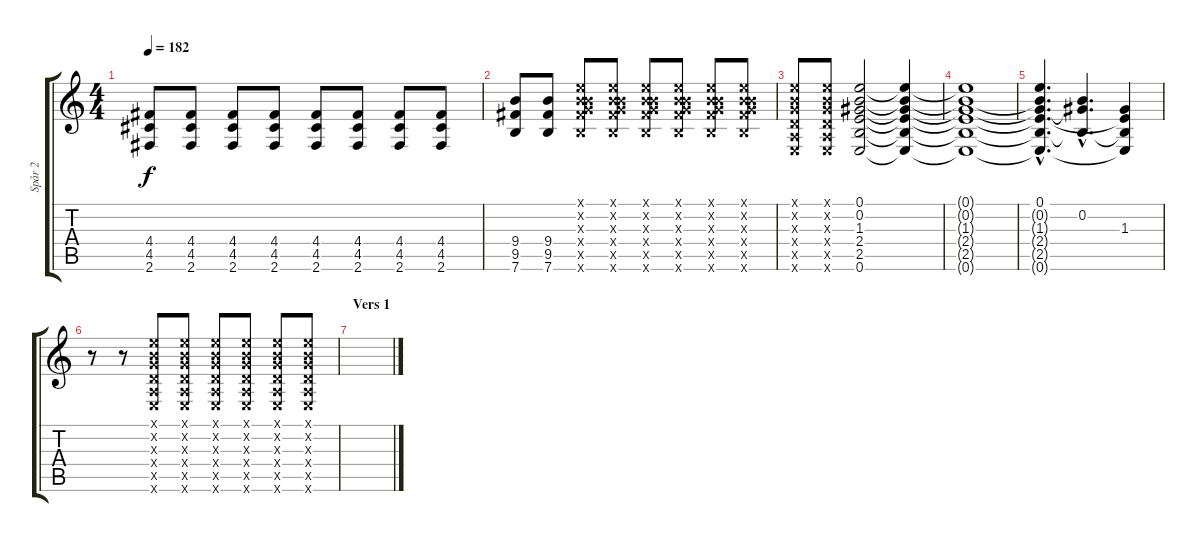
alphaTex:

\track ("Spår 2" "Spår 2") {instrument distortionguitar}
\staff {score tabs}
\tuning (E4 B3 G3 D3 A2 E2) {hide}
\ts (4 4)
\tempo 182
\clef g2
\ks c
(4.4 4.5 2.6).8{dy f} (4.4 4.5 2.6).8 (4.4 4.5 2.6).8 (4.4 4.5 2.6).8 (4.4 4.5 2.6).8 (4.4 4.5 2.6).8 (4.4 4.5 2.6).8 (4.4 4.5 2.6).8 |
(9.4 9.5 7.6).8 (9.4 9.5 7.6).8 (0.1{x} 0.2{x} 0.3{x} 9.4{x} 9.5{x} 7.6{x}).8 (0.1{x} 0.2{x} 0.3{x} 9.4{x} 9.5{x} 7.6{x}).8 (0.1{x} 0.2{x} 0.3{x} 9.4{x} 9.5{x} 7.6{x}).8 (0.1{x} 0.2{x} 0.3{x} 9.4{x} 9.5{x} 7.6{x}).8 (0.1{x} 0.2{x} 0.3{x} 9.4{x} 9.5{x} 7.6{x}).8 (0.1{x} 0.2{x} 0.3{x} 9.4{x} 9.5{x} 7.6{x}).8 |
(0.1{x} 0.2{x} 0.3{x} 0.4{x} 0.5{x} 0.6{x}).8{volume 13} (0.1{x} 0.2{x} 0.3{x} 0.4{x} 0.5{x} 0.6{x}).8 (0.1 0.2 1.3 2.4 2.5 0.6).2 (0.1{t} 0.2{t} 1.3{t} 2.4{t} 2.5{t} 0.6{t}).4 |
(0.1{t} 0.2{t} 1.3{t} 2.4{t} 2.5{t} 0.6{t}).1 |
(0.1{hac} 0.2{hac t} 1.3{hac t} 2.4{hac t} 2.5{hac t} 0.6{hac t}).4{d} (0.2{hac} 1.3{hac t} 2.5{hac t}).4{d} (1.3 2.4{t} 2.5{t} 0.6{t}).4 |
r.8 r.8 (0.1{x} 0.2{x} 0.3{x} 0.4{x} 0.5{x} 0.6{x}).8 (0.1{x} 0.2{x} 0.3{x} 0.4{x} 0.5{x} 0.6{x}).8 (0.1{x} 0.2{x} 0.3{x} 0.4{x} 0.5{x} 0.6{x}).8 (0.1{x} 0.2{x} 0.3{x} 0.4{x} 0.5{x} 0.6{x}).8 (0.1{x} 0.2{x} 0.3{x} 0.4{x} 0.5{x} 0.6{x}).8 (0.1{x} 0.2{x} 0.3{x} 0.4{x} 0.5{x} 0.6{x}).8 |
\section ("" "Vers 1")
